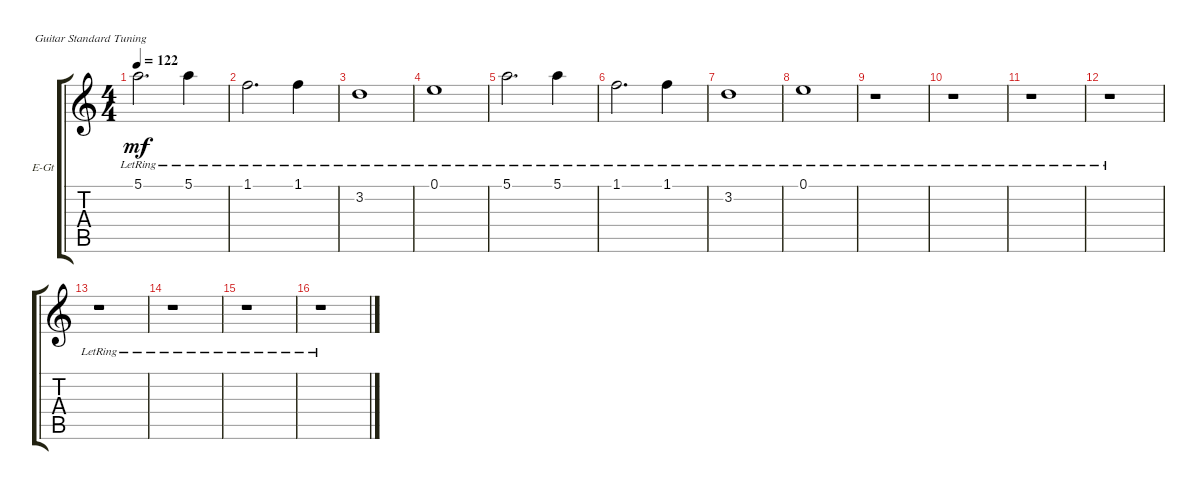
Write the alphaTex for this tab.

\defaultSystemsLayout 4
\bracketExtendMode groupsimilarinstruments
\firstSystemTrackNameOrientation horizontal
\otherSystemsTrackNameOrientation horizontal
\track ("Effects #1" "E-Gt") {instrument electricguitarclean}
\staff {score tabs}
\tuning (E4 B3 G3 D3 A2 E2)
\ts (4 4)
\tempo 122
\clef g2
\scale
0.333333
\ks c
5.1{lr}.2{d dy mf} 5.1{lr}.4 |
\scale
0.333333 1.1{lr}.2{d} 1.1{lr}.4 |
\scale
0.333333 3.2{lr}.1 |
\scale
0.333333 0.1{lr}.1 |
\scale
0.333333 5.1{lr}.2{d} 5.1{lr}.4 |
\scale
0.333333 1.1{lr}.2{d} 1.1{lr}.4 |
\scale
0.333333 3.2{lr}.1 |
\scale
0.333333 0.1{lr}.1 |
\scale
0.333333 r.1 |
\scale
0.333333 r.1 |
\scale
0.333333 r.1 |
\scale
0.333333 r.1 |
\scale
0.333333 r.1 |
\scale
0.333333 r.1 |
\scale
0.333333 r.1 |
\scale
0.333333 r.1
